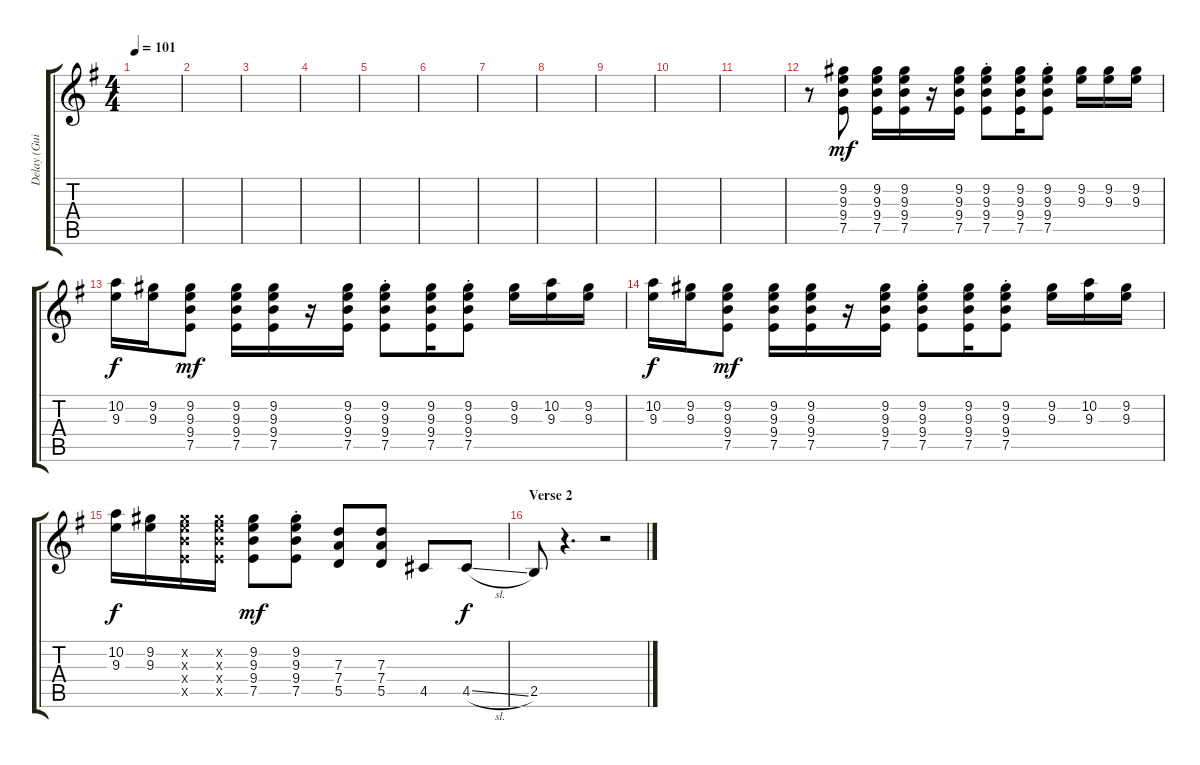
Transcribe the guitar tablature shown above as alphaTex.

\track ("Delay (Guitar1)" "Delay (Gui") {instrument distortionguitar}
\staff {score tabs}
\tuning (E4 B3 G3 D3 A2 E2) {hide}
\ts (4 4)
\tempo 101
\clef g2
\ks eminor
|
|
|
|
|
|
|
|
|
|
|
r.8 (9.2 9.3 9.4 7.5).8{dy mf} (9.2 9.3 9.4 7.5).16 (9.2 9.3 9.4 7.5).16 r.16 (9.2 9.3 9.4 7.5).16 (9.2{st} 9.3{st} 9.4{st} 7.5{st}).8 (9.2 9.3 9.4 7.5).16 (9.2{st} 9.3{st} 9.4{st} 7.5{st}).8 (9.2 9.3).16 (9.2 9.3).16 (9.2 9.3).16 |
(10.2 9.3).16{dy f} (9.2 9.3).16 (9.2 9.3 9.4 7.5).8{dy mf} (9.2 9.3 9.4 7.5).16 (9.2 9.3 9.4 7.5).16 r.16 (9.2 9.3 9.4 7.5).16 (9.2{st} 9.3{st} 9.4{st} 7.5{st}).8 (9.2 9.3 9.4 7.5).16 (9.2{st} 9.3{st} 9.4{st} 7.5{st}).8 (9.2 9.3).16 (10.2 9.3).16 (9.2 9.3).16 |
(10.2 9.3).16{dy f} (9.2 9.3).16 (9.2 9.3 9.4 7.5).8{dy mf} (9.2 9.3 9.4 7.5).16 (9.2 9.3 9.4 7.5).16 r.16 (9.2 9.3 9.4 7.5).16 (9.2{st} 9.3{st} 9.4{st} 7.5{st}).8 (9.2 9.3 9.4 7.5).16 (9.2{st} 9.3{st} 9.4{st} 7.5{st}).8 (9.2 9.3).16 (10.2 9.3).16 (9.2 9.3).16 |
(10.2 9.3).16{dy f} (9.2 9.3).16 (9.2{x} 9.3{x} 9.4{x} 7.5{x}).16 (9.2{x} 9.3{x} 9.4{x} 7.5{x}).16 (9.2 9.3 9.4 7.5).8{dy mf} (9.2{st} 9.3{st} 9.4{st} 7.5{st}).8 (7.3 7.4 5.5).8 (7.3 7.4 5.5).8 4.5.8 4.5{sl}.8{dy f} |
\section ("" "Verse 2")
2.5.8 r.4{d} r.2
